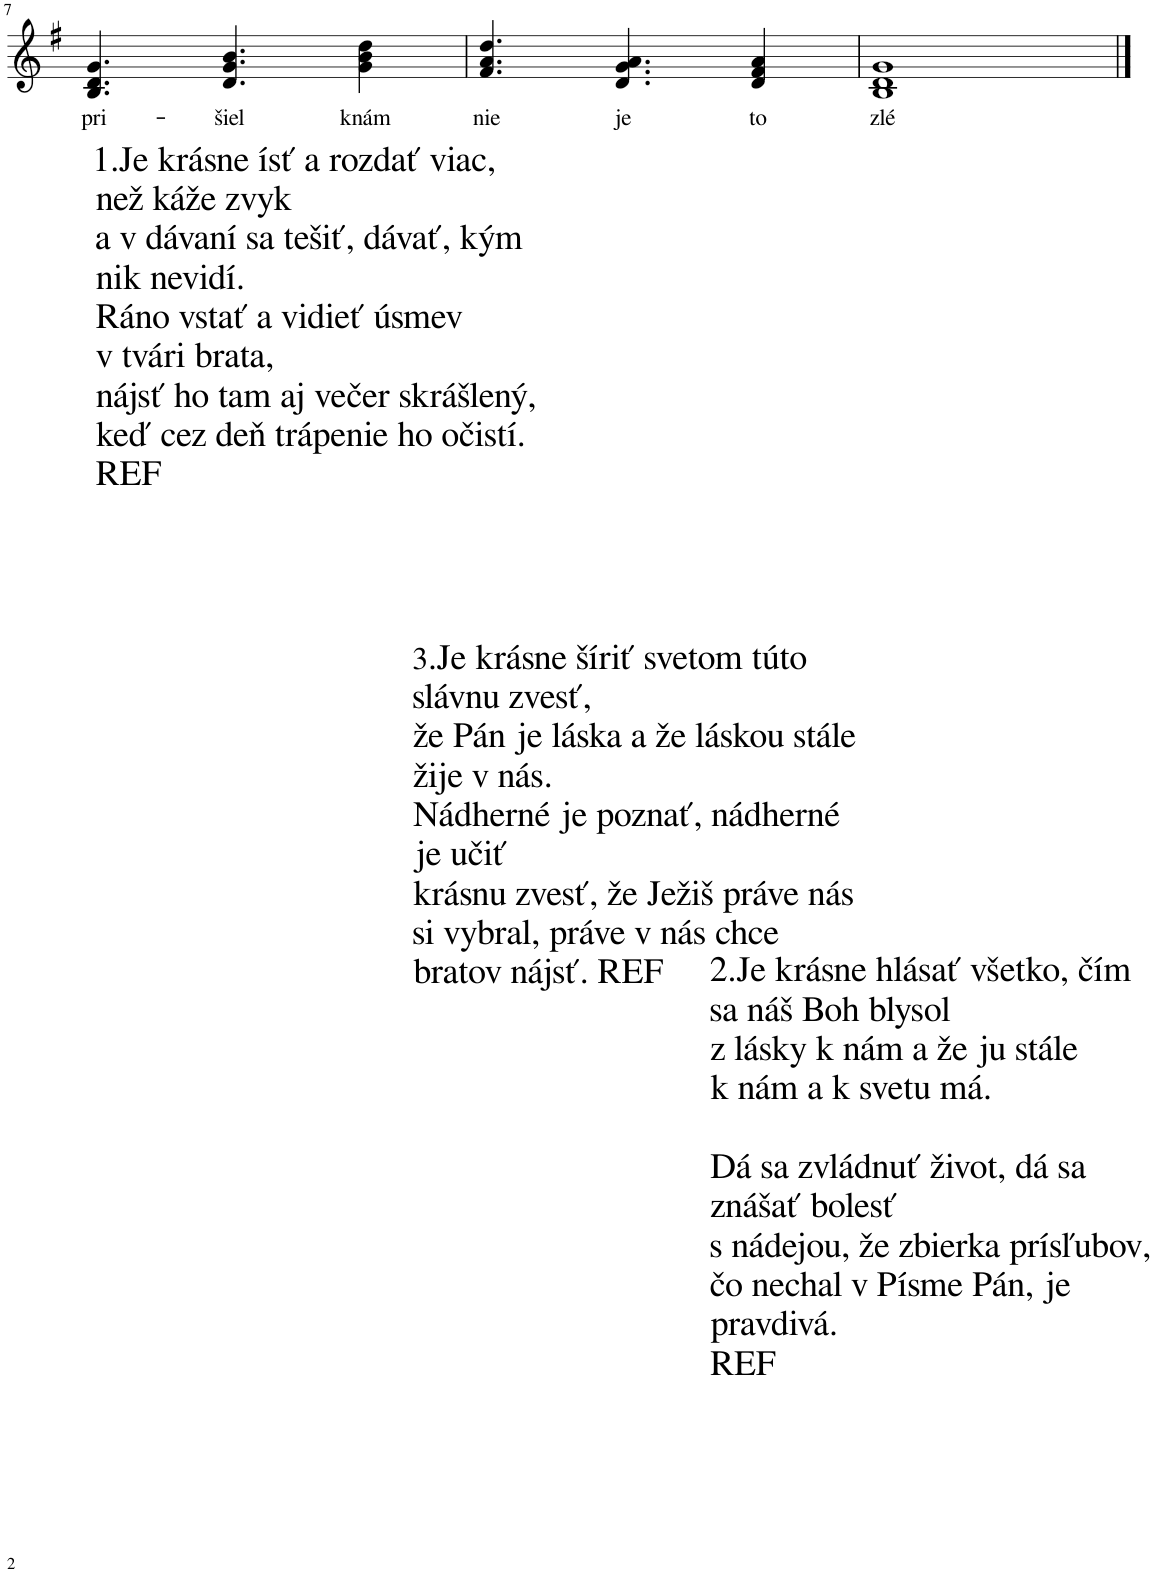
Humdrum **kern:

**kern	**text
*part1	*part1
*staff1	*staff1
*I"Piano	*
*I'Pno.	*
!!LO:PB:g=z
*clefG2	*
*k[f#]	*
*M4/4	*
=7	=7
!	!LO:LY:b
4.B/ 4.d/ 4.g/	pri-
!	!LO:LY:b
4.d/ 4.g/ 4.b/	-šiel
!	!LO:LY:b
4g\ 4b\ 4dd\	knám
=8	=8
!	!LO:LY:b
4.f#/ 4.a/ 4.dd/	nie
!	!LO:LY:b
4.d/ 4.g/ 4.a/	je
!	!LO:LY:b
4d/ 4f#/ 4a/	to
=9	=9
!LO:TX:b:t=1.Je krásne ísť a rozdať viac,	!
!LO:TX:b:t=než káže zvyk	!
!LO:TX:b:t=a v&nbsp;dávaní sa tešiť, dávať, kým	!
!LO:TX:b:t=nik nevidí.	!
!LO:TX:b:t=Ráno vstať a vidieť úsmev	!
!LO:TX:b:t=v&nbsp;tvári brata,	!
!LO:TX:b:t=nájsť ho tam aj večer skrášlený,	!
!LO:TX:b:t=keď cez deň trápenie ho očistí.	!
!LO:TX:b:t=REF	!
!LO:TX:b:t=2.Je krásne hlásať všetko, čím	!
!LO:TX:b:t=sa náš Boh blysol	!
!LO:TX:b:t=z&nbsp;lásky k&nbsp;nám a že ju stále	!
!LO:TX:b:t=k&nbsp;nám a k&nbsp;svetu má.	!
!LO:TX:b:t=Dá sa zvládnuť život, dá sa	!
!LO:TX:b:t=znášať bolesť	!
!LO:TX:b:t=s&nbsp;nádejou, že zbierka prísľubov,	!
!LO:TX:b:t=čo nechal v&nbsp;Písme Pán, je	!
!LO:TX:b:t=pravdivá.	!
!LO:TX:b:t=REF	!
!LO:TX:b:t=3	!
!LO:TX:b:t=.Je krásne šíriť svetom túto	!
!LO:TX:b:t=slávnu zvesť,	!
!LO:TX:b:t=že Pán je láska a že láskou stále	!
!LO:TX:b:t=žije v&nbsp;nás.	!
!LO:TX:b:t=Nádherné je poznať, nádherné	!
!LO:TX:b:t=je učiť	!
!LO:TX:b:t=krásnu zvesť, že Ježiš práve nás	!
!LO:TX:b:t=si vybral, práve v&nbsp;nás chce	!
!LO:TX:b:t=bratov nájsť. REF	!
!	!LO:LY:b
1B 1d 1g	zlé
==	==
*-	*-
